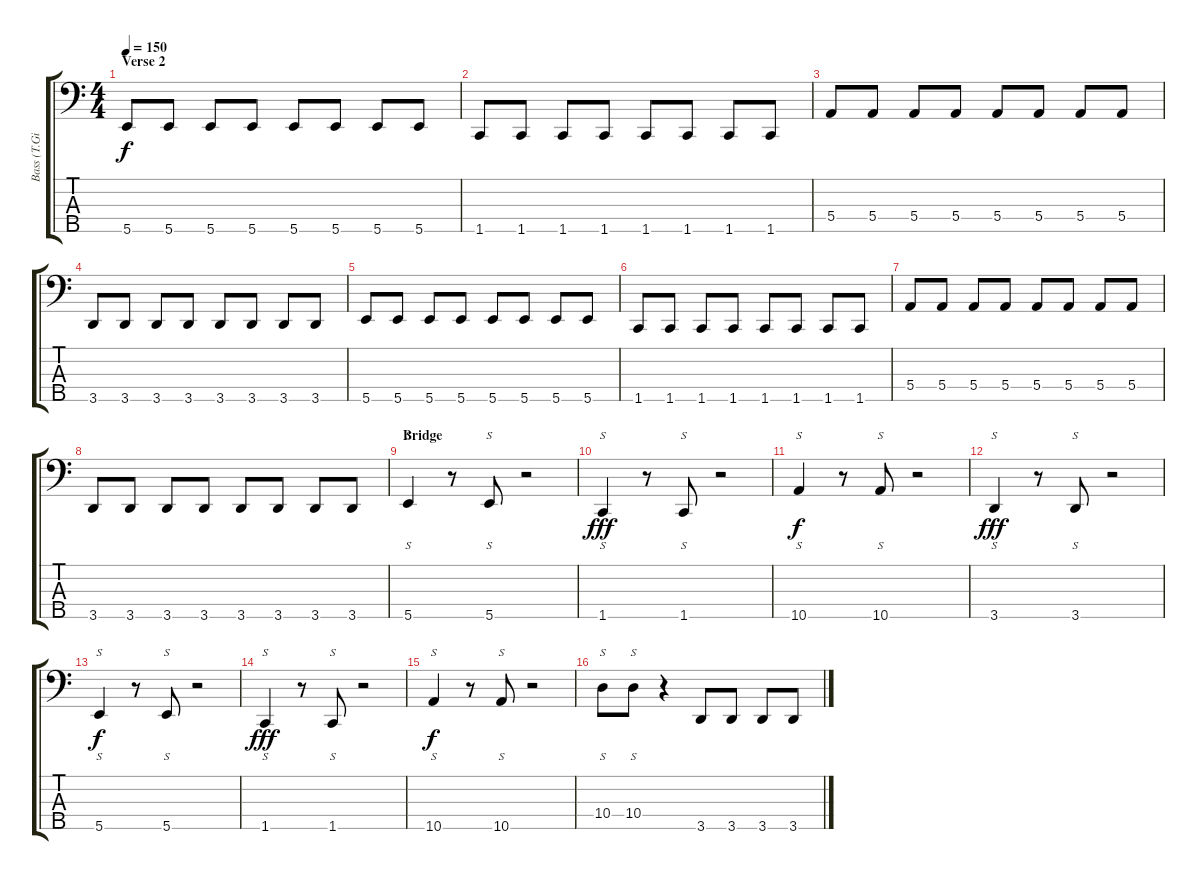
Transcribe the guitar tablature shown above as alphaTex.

\track ("Bass (T.Giessler)" "Bass (T.Gi") {instrument electricbasspick}
\staff {score tabs}
\tuning (G2 D2 A1 E1 B0) {hide}
\ts (4 4)
\section ("" "Verse 2")
\tempo 150
\clef f4
\ks c
5.5.8{dy f} 5.5.8 5.5.8 5.5.8 5.5.8 5.5.8 5.5.8 5.5.8 |
1.5.8 1.5.8 1.5.8 1.5.8 1.5.8 1.5.8 1.5.8 1.5.8 |
5.4.8 5.4.8 5.4.8 5.4.8 5.4.8 5.4.8 5.4.8 5.4.8 |
3.5.8 3.5.8 3.5.8 3.5.8 3.5.8 3.5.8 3.5.8 3.5.8 |
5.5.8 5.5.8 5.5.8 5.5.8 5.5.8 5.5.8 5.5.8 5.5.8 |
1.5.8 1.5.8 1.5.8 1.5.8 1.5.8 1.5.8 1.5.8 1.5.8 |
5.4.8 5.4.8 5.4.8 5.4.8 5.4.8 5.4.8 5.4.8 5.4.8 |
3.5.8 3.5.8 3.5.8 3.5.8 3.5.8 3.5.8 3.5.8 3.5.8 |
\section ("" "Bridge")
5.5.4{s instrument slapbass1} r.8 5.5.8{s} r.2 |
1.5.4{s dy fff instrument slapbass1} r.8 1.5.8{s} r.2 |
10.5.4{s dy f instrument slapbass1} r.8 10.5.8{s} r.2 |
3.5.4{s dy fff instrument slapbass1} r.8 3.5.8{s} r.2 |
5.5.4{s dy f instrument slapbass1} r.8 5.5.8{s} r.2 |
1.5.4{s dy fff instrument slapbass1} r.8 1.5.8{s} r.2 |
10.5.4{s dy f instrument slapbass1} r.8 10.5.8{s} r.2 |
10.4.8{s} 10.4.8{s} r.4 3.5.8 3.5.8 3.5.8 3.5.8
